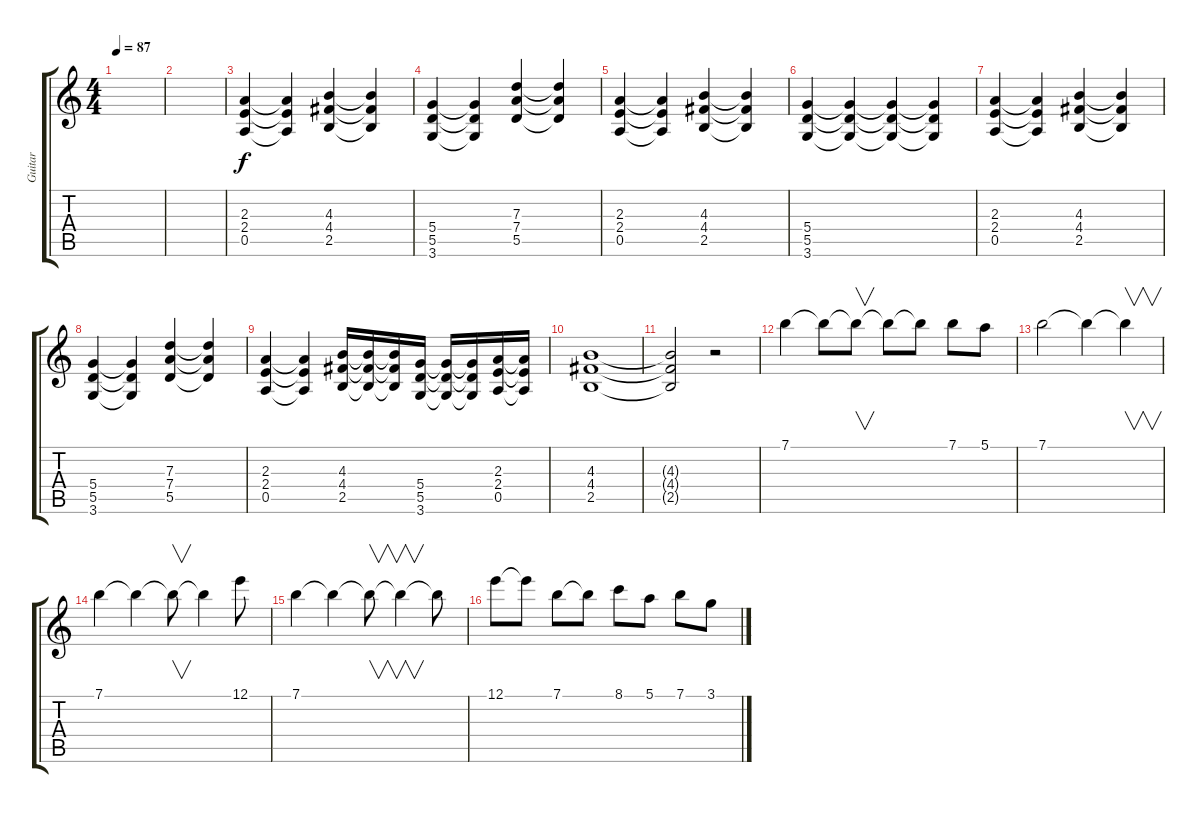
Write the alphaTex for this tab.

\track ("Guitar" "Guitar") {instrument distortionguitar}
\staff {score tabs}
\tuning (E4 B3 G3 D3 A2 E2) {hide}
\ts (4 4)
\tempo 87
\clef g2
\ks c
|
|
(2.3 2.4 0.5).4 (2.3{t} 2.4{t} 0.5{t}).4 (4.3 4.4 2.5).4 (4.3{t} 4.4{t} 2.5{t}).4 |
(5.4 5.5 3.6).4 (5.4{t} 5.5{t} 3.6{t}).4 (7.3 7.4 5.5).4 (7.3{t} 7.4{t} 5.5{t}).4 |
(2.3 2.4 0.5).4 (2.3{t} 2.4{t} 0.5{t}).4 (4.3 4.4 2.5).4 (4.3{t} 4.4{t} 2.5{t}).4 |
(5.4 5.5 3.6).4 (5.4{t} 5.5{t} 3.6{t}).4 (5.4{t} 5.5{t} 3.6{t}).4 (5.4{t} 5.5{t} 3.6{t}).4 |
(2.3 2.4 0.5).4 (2.3{t} 2.4{t} 0.5{t}).4 (4.3 4.4 2.5).4 (4.3{t} 4.4{t} 2.5{t}).4 |
(5.4 5.5 3.6).4 (5.4{t} 5.5{t} 3.6{t}).4 (7.3 7.4 5.5).4 (7.3{t} 7.4{t} 5.5{t}).4 |
(2.3 2.4 0.5).4 (2.3{t} 2.4{t} 0.5{t}).4 (4.3 4.4 2.5).16 (4.3{t} 4.4{t} 2.5{t}).16 (4.3{t} 4.4{t} 2.5{t}).16 (5.4 5.5 3.6).16 (5.4{t} 5.5{t} 3.6{t}).16 (5.4{t} 5.5{t} 3.6{t}).16 (2.3 2.4 0.5).16 (2.3{t} 2.4{t} 0.5{t}).16 |
(4.3 4.4 2.5).1{volume 2} |
(4.3{t} 4.4{t} 2.5{t}).2 r.2{volume 0} |
7.1.4{volume 14 instrument overdrivenguitar} 7.1{t}.8 7.1{t}.8{v} 7.1{t}.8 7.1{t}.8 7.1.8 5.1.8 |
7.1.2 7.1{t}.4 7.1{t}.4{v} |
7.1.4 7.1{t}.4 7.1{t}.8{v} 7.1{t}.4 12.1.8 |
7.1.4 7.1{t}.4 7.1{t}.8{v} 7.1{t}.4{v} 7.1{t}.8 |
12.1.8 12.1{t}.8 7.1.8 7.1{t}.8 8.1.8 5.1.8 7.1.8 3.1.8
